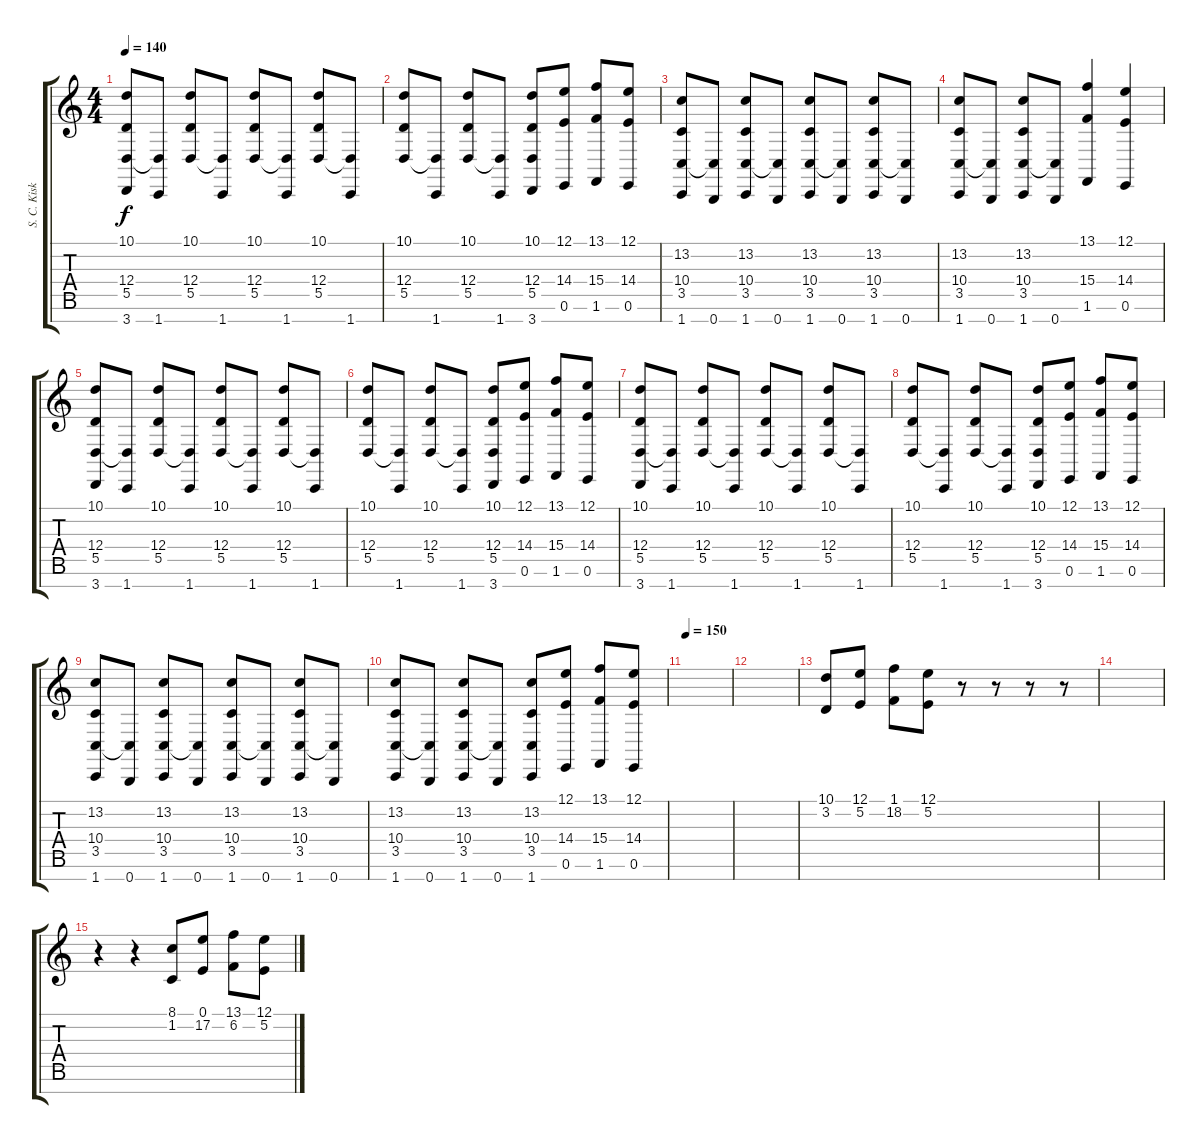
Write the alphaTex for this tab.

\track ("S. C. Kiskilla" "S. C. Kisk") {instrument stringensemble1}
\staff {score tabs}
\tuning (E4 B3 G3 D3 A2 E2 B1) {hide}
\ts (4 4)
\tempo 140
\clef g2
\ks c
(10.1 12.4 5.5 3.7).8{dy f volume 16 instrument stringensemble1} (5.5{t} 1.7).8 (10.1 12.4 5.5).8 (5.5{t} 1.7).8 (10.1 12.4 5.5).8 (5.5{t} 1.7).8 (10.1 12.4 5.5).8 (5.5{t} 1.7).8 |
(10.1 12.4 5.5).8 (5.5{t} 1.7).8 (10.1 12.4 5.5).8 (5.5{t} 1.7).8 (10.1 12.4 5.5 3.7).8 (12.1 14.4 0.6).8 (13.1 15.4 1.6).8 (12.1 14.4 0.6).8 |
(13.2 10.4 3.5 1.7).8 (3.5{t} 0.7).8 (13.2 10.4 3.5 1.7).8 (3.5{t} 0.7).8 (13.2 10.4 3.5 1.7).8 (3.5{t} 0.7).8 (13.2 10.4 3.5 1.7).8 (3.5{t} 0.7).8 |
(13.2 10.4 3.5 1.7).8 (3.5{t} 0.7).8 (13.2 10.4 3.5 1.7).8 (3.5{t} 0.7).8 (13.1 15.4 1.6).4 (12.1 14.4 0.6).4 |
(10.1 12.4 5.5 3.7).8{volume 16 instrument stringensemble1} (5.5{t} 1.7).8 (10.1 12.4 5.5).8 (5.5{t} 1.7).8 (10.1 12.4 5.5).8 (5.5{t} 1.7).8 (10.1 12.4 5.5).8 (5.5{t} 1.7).8 |
(10.1 12.4 5.5).8 (5.5{t} 1.7).8 (10.1 12.4 5.5).8 (5.5{t} 1.7).8 (10.1 12.4 5.5 3.7).8 (12.1 14.4 0.6).8 (13.1 15.4 1.6).8 (12.1 14.4 0.6).8 |
(10.1 12.4 5.5 3.7).8{volume 16 instrument stringensemble1} (5.5{t} 1.7).8 (10.1 12.4 5.5).8 (5.5{t} 1.7).8 (10.1 12.4 5.5).8 (5.5{t} 1.7).8 (10.1 12.4 5.5).8 (5.5{t} 1.7).8 |
(10.1 12.4 5.5).8 (5.5{t} 1.7).8 (10.1 12.4 5.5).8 (5.5{t} 1.7).8 (10.1 12.4 5.5 3.7).8 (12.1 14.4 0.6).8 (13.1 15.4 1.6).8 (12.1 14.4 0.6).8 |
(13.2 10.4 3.5 1.7).8 (3.5{t} 0.7).8 (13.2 10.4 3.5 1.7).8 (3.5{t} 0.7).8 (13.2 10.4 3.5 1.7).8 (3.5{t} 0.7).8 (13.2 10.4 3.5 1.7).8 (3.5{t} 0.7).8 |
(13.2 10.4 3.5 1.7).8 (3.5{t} 0.7).8 (13.2 10.4 3.5 1.7).8 (3.5{t} 0.7).8 (13.2 10.4 3.5 1.7).8 (12.1 14.4 0.6).8 (13.1 15.4 1.6).8 (12.1 14.4 0.6).8 |
\tempo 150
|
|
(10.1 3.2).8 (12.1 5.2).8 (1.1 18.2).8 (12.1 5.2).8 r.8 r.8 r.8 r.8 |
|
r.4 r.4 (8.1 1.2).8 (0.1 17.2).8 (13.1 6.2).8 (12.1 5.2).8
